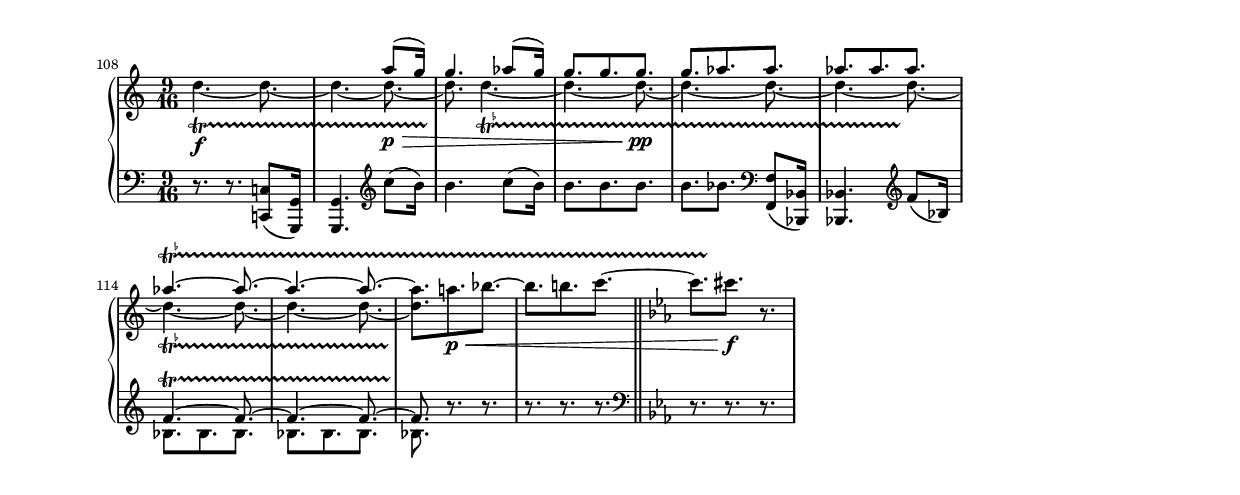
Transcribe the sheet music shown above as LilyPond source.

% Do not edit this file; it is automatically
% generated from Documentation/snippets/new
% This file is in the public domain.
%% Note: this file works from version 2.12.0
\version "2.13.10"
\include "english.ly"
#(set-global-staff-size 15)
\paper {
  ragged-right = ##t
  line-width = 17\cm
  indent = 0\cm
}

\layout {
  \context {
    \Score
    \override PaperColumn #'keep-inside-line = ##t
    \override NonMusicalPaperColumn #'keep-inside-line = ##t
  }
}


\header {
  lsrtags = "headwords"
  texidoc = ""
  doctitle = "headword"
} % begin verbatim


% NR 1.5 Simultaneous notes

% L. v. Beethoven, Op. 111
% Piano sonata 32
% Movt II - Arietta - Adagio molto semplice e cantabile
% measures 108 - 118

\layout {
  \context {
    \Score
    \override SpacingSpanner #'base-shortest-duration =
    #(ly:make-moment 1 18)
    \override NonMusicalPaperColumn #'line-break-system-details =
    #'((alignment-distances . (12)))
  }
}

trillFlat =
\once \override TrillSpanner #'(bound-details left text) = \markup {
  \concat {
    \musicglyph #"scripts.trill"
    \translate #'(-0.5 . 1.9)
    \fontsize #-7
    \with-dimensions #'(0 . 0) #'(0 . 0)
    \flat
  }
}

\new PianoStaff <<

  % RH
  \new Staff <<
    \clef treble
    \key c \major
    \time 9/16
    \set Score.currentBarNumber = #108

    % RH voice 1
    \new Voice {

      \voiceOne
      s4.
      s8.

      |

      s4.
      a''8 \p \> [ (
      g''16 ] )

      |

      g''4.
      af''8 [ (
      g''16 ] )

      |

      g''8. [
      g''8.
      g''8. \pp ]

      |

      g''8. [
      af''8.
      af''8. ]

      |

      af''8. [
      af''8.
      af''8. ]

      |
      \break

      \trillFlat
      af''4. \startTrillSpan
      ~
      af''8.
      ~

      |

      af''4.
      ~
      af''8.
      ~

      |

      \oneVoice
      <af'' d''>8. [
      a''8. \p \<
      bf''8. ]
      ~

      |

      bf''8. [
      b''8.
      c'''8. ]
      ~

      \bar "||"

      \key ef \major
      c'''8. [
      cs'''8. \f ] \stopTrillSpan
      r8.

    }

    % RH voice 2
    \new Voice {
      \voiceTwo
      \override Voice.TrillSpanner #'direction = #DOWN
      d''4. \f \startTrillSpan
      ~
      d''8.
      ~

      |

      d''4.
      ~
      d''8.
      ~

      |

      d''8. \stopTrillSpan
      \trillFlat
      d''4. \startTrillSpan
      ~

      |

      d''4.
      ~
      d''8.
      ~

      |

      d''4.
      ~
      d''8.
      ~

      |

      d''4.
      ~
      d''8. \stopTrillSpan
      ~

      |

      \trillFlat
      d''4. \startTrillSpan
      ~
      d''8.
      ~

      |

      d''4.
      ~
      d''8.
      ~

      |

      \once \override NoteColumn #'ignore-collision = ##t
      \hideNotes
      d''8. \stopTrillSpan
      s4.

      |

      s8.
      s8.

    }

  >>

  % LH staff
  \new Staff {
    \clef bass
    \key c \major
    \time 9/16

    r8.
    r8.
    <c! c,!>8 [ (
    <g, g,,>16 ] )

    |

    <g, g,,>4.
    \clef treble
    c''8 [ (
    b'16 ] )

    |

    b'4.
    c''8 [ (
    b'16 ] )

    |

    b'8. [
    b'8.
    b'8. ]

    |

    b'8. [
    bf'8. ]
    \clef bass
    <f f,>8 [ (
    <bf, bf,,>16 ] )

    |

    <bf, bf,,>4.
    \clef treble
    f'8 [ (
    bf16 ] )

    |

    <<

      \new Voice {
        \voiceOne
        \override Voice.TrillSpanner #'direction = #UP
        f'4. \startTrillSpan
        ~
        f'8.
        ~

        |

        f'4.
        ~
        f'8.
        ~

        |

        f'8. \stopTrillSpan
      }

      \new Voice {
        \voiceTwo
        \override Voice.TrillSpanner #'direction = #DOWN
        bf8. [
        bf8.
        bf8. ]

        |

        bf8. [
        bf8.
        bf8. ]

        |

        bf8.
      }

    >>

    \oneVoice
    r8.
    r8.

    |

    r8.
    r8.
    r8.
    \clef bass

    |

    \key ef \major
    r8.
    r8.
    r8.

  }

>>
